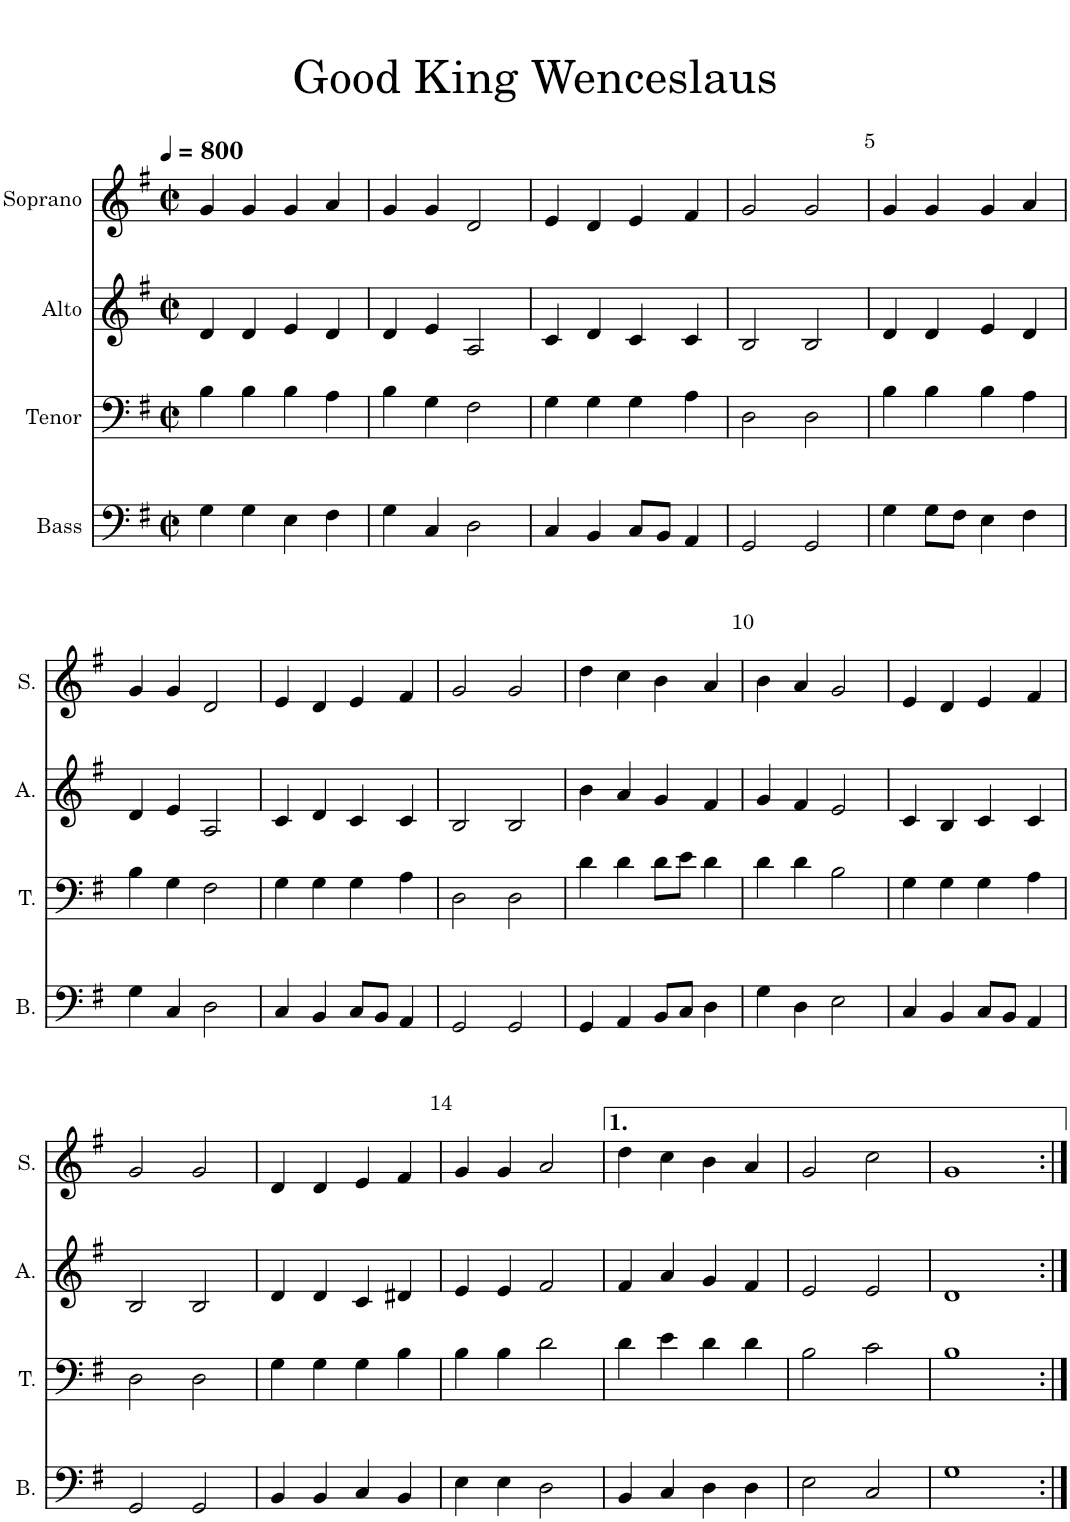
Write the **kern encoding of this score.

**kern	**kern	**kern	**kern
*part4	*part3	*part2	*part1
*staff4	*staff3	*staff2	*staff1
*I"Bass	*I"Tenor	*I"Alto	*I"Soprano
*I'B.	*I'T.	*I'A.	*I'S.
*clefF4	*clefF4	*clefG2	*clefG2
*k[f#]	*k[f#]	*k[f#]	*k[f#]
*M2/2	*M2/2	*M2/2	*M2/2
*met(c|)	*met(c|)	*met(c|)	*met(c|)
*MM800	*MM800	*MM800	*MM800
=1	=1	=1	=1
4G\	4B\	4d/	4g/
4G\	4B\	4d/	4g/
4E\	4B\	4e/	4g/
4F#\	4A\	4d/	4a/
=2	=2	=2	=2
4G\	4B\	4d/	4g/
4C/	4G\	4e/	4g/
2D\	2F#\	2A/	2d/
=3	=3	=3	=3
4C/	4G\	4c/	4e/
4BB/	4G\	4d/	4d/
8C/L	4G\	4c/	4e/
8BB/J	.	.	.
4AA/	4A\	4c/	4f#/
=4	=4	=4	=4
2GG/	2D\	2B/	2g/
2GG/	2D\	2B/	2g/
!!LO:REH:place=s1:a:cj:enc=none:t=5
=5	=5	=5	=5
4G\	4B\	4d/	4g/
8G\L	4B\	4d/	4g/
8F#\J	.	.	.
4E\	4B\	4e/	4g/
4F#\	4A\	4d/	4a/
!!LO:LB:g=z
=6	=6	=6	=6
4G\	4B\	4d/	4g/
4C/	4G\	4e/	4g/
2D\	2F#\	2A/	2d/
=7	=7	=7	=7
4C/	4G\	4c/	4e/
4BB/	4G\	4d/	4d/
8C/L	4G\	4c/	4e/
8BB/J	.	.	.
4AA/	4A\	4c/	4f#/
=8	=8	=8	=8
2GG/	2D\	2B/	2g/
2GG/	2D\	2B/	2g/
=9	=9	=9	=9
4GG/	4d\	4b\	4dd\
4AA/	4d\	4a/	4cc\
8BB/L	8d\L	4g/	4b\
8C/J	8e\J	.	.
4D\	4d\	4f#/	4a/
!!LO:REH:place=s1:a:cj:enc=none:t=10
=10	=10	=10	=10
4G\	4d\	4g/	4b\
4D\	4d\	4f#/	4a/
2E\	2B\	2e/	2g/
=11	=11	=11	=11
4C/	4G\	4c/	4e/
4BB/	4G\	4B/	4d/
8C/L	4G\	4c/	4e/
8BB/J	.	.	.
4AA/	4A\	4c/	4f#/
!!LO:LB:g=z
=12	=12	=12	=12
2GG/	2D\	2B/	2g/
2GG/	2D\	2B/	2g/
=13	=13	=13	=13
4BB/	4G\	4d/	4d/
4BB/	4G\	4d/	4d/
4C/	4G\	4c/	4e/
4BB/	4B\	4d#X/	4f#/
!!LO:REH:place=s1:a:cj:enc=none:t=14
=14	=14	=14	=14
4E\	4B\	4e/	4g/
4E\	4B\	4e/	4g/
2D\	2d\	2f#/	2a/
=15	=15	=15	=15
4BB/	4d\	4f#/	4dd\
4C/	4e\	4a/	4cc\
4D\	4d\	4g/	4b\
4D\	4d\	4f#/	4a/
=16	=16	=16	=16
2E\	2B\	2e/	2g/
2C/	2c\	2e/	2cc\
=17	=17	=17	=17
1G	1B	1d	1g
=:|!	=:|!	=:|!	=:|!
*-	*-	*-	*-
